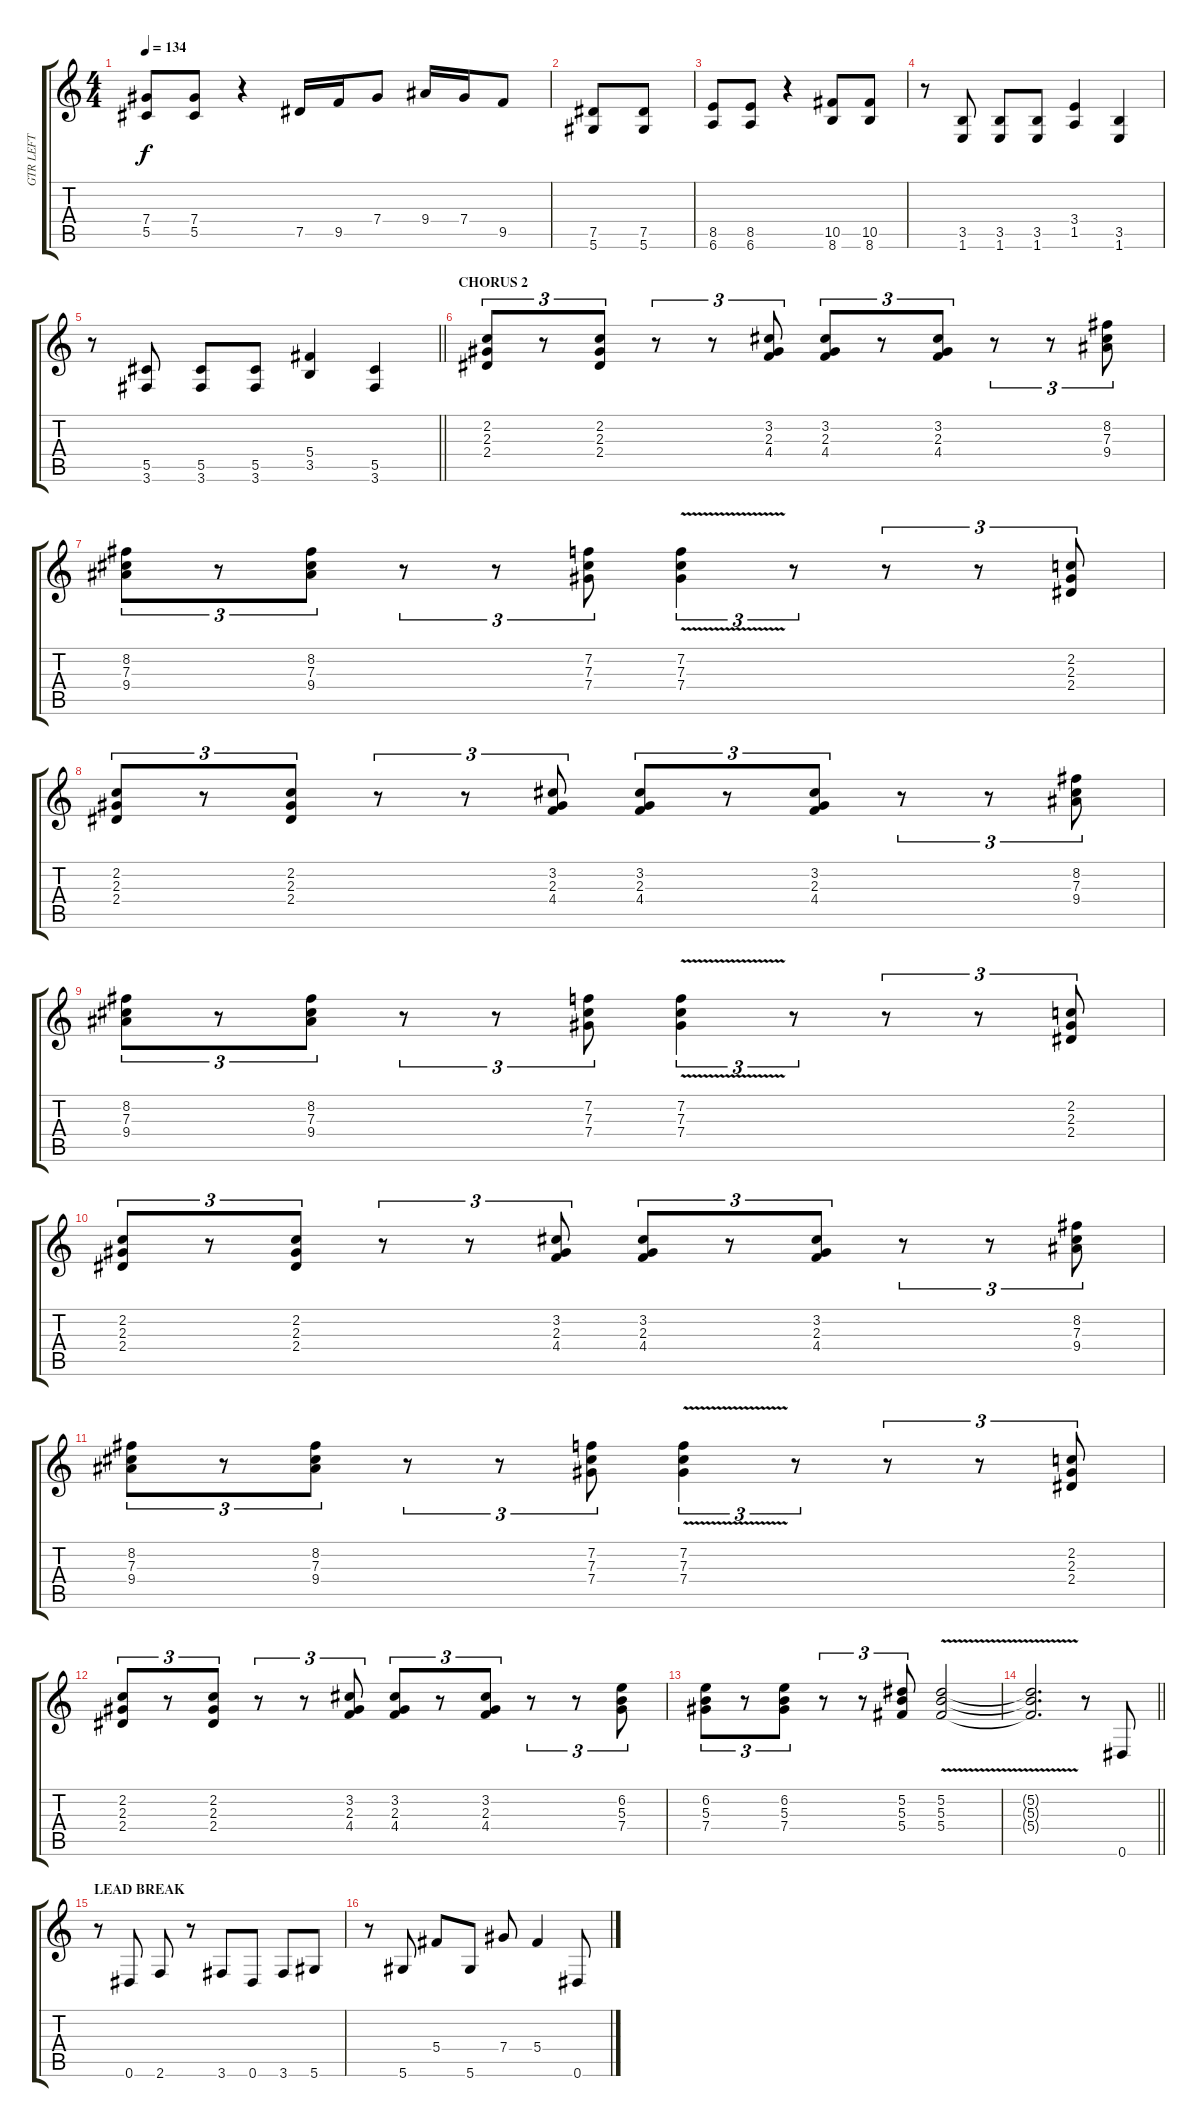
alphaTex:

\track ("GTR LEFT" "GTR LEFT") {instrument overdrivenguitar}
\staff {score tabs}
\tuning (Eb4 Bb3 Gb3 Db3 Ab2 Eb2) {hide}
\ts (4 4)
\tempo 134
\clef g2
\ks c
(7.4 5.5).8{dy f} (7.4 5.5).8 r.4 7.5.16 9.5.16 7.4.8 9.4.16 7.4.16 9.5.8 |
(7.5 5.6).8 (7.5 5.6).8 |
(8.5 6.6).8 (8.5 6.6).8 r.4 (10.5 8.6).8 (10.5 8.6).8 |
r.8 (3.5 1.6).8 (3.5 1.6).8 (3.5 1.6).8 (3.4 1.5).4 (3.5 1.6).4 |
\barLineRight lightlight
r.8 (5.5 3.6).8 (5.5 3.6).8 (5.5 3.6).8 (5.4 3.5).4 (5.5 3.6).4 |
\section ("" "CHORUS 2")
(2.2 2.3 2.4).8{tu (3 2)} r.8{tu (3 2)} (2.2 2.3 2.4).8{tu (3 2)} r.8{tu (3 2)} r.8{tu (3 2)} (3.2 2.3 4.4).8{tu (3 2)} (3.2 2.3 4.4).8{tu (3 2)} r.8{tu (3 2)} (3.2 2.3 4.4).8{tu (3 2)} r.8{tu (3 2)} r.8{tu (3 2)} (8.2 7.3 9.4).8{tu (3 2)} |
(8.2 7.3 9.4).8{tu (3 2)} r.8{tu (3 2)} (8.2 7.3 9.4).8{tu (3 2)} r.8{tu (3 2)} r.8{tu (3 2)} (7.2 7.3 7.4).8{tu (3 2)} (7.2{v} 7.3{v} 7.4{v}).4{tu (3 2)} r.8{tu (3 2)} r.8{tu (3 2)} r.8{tu (3 2)} (2.2 2.3 2.4).8{tu (3 2)} |
(2.2 2.3 2.4).8{tu (3 2)} r.8{tu (3 2)} (2.2 2.3 2.4).8{tu (3 2)} r.8{tu (3 2)} r.8{tu (3 2)} (3.2 2.3 4.4).8{tu (3 2)} (3.2 2.3 4.4).8{tu (3 2)} r.8{tu (3 2)} (3.2 2.3 4.4).8{tu (3 2)} r.8{tu (3 2)} r.8{tu (3 2)} (8.2 7.3 9.4).8{tu (3 2)} |
(8.2 7.3 9.4).8{tu (3 2)} r.8{tu (3 2)} (8.2 7.3 9.4).8{tu (3 2)} r.8{tu (3 2)} r.8{tu (3 2)} (7.2 7.3 7.4).8{tu (3 2)} (7.2{v} 7.3{v} 7.4{v}).4{tu (3 2)} r.8{tu (3 2)} r.8{tu (3 2)} r.8{tu (3 2)} (2.2 2.3 2.4).8{tu (3 2)} |
(2.2 2.3 2.4).8{tu (3 2)} r.8{tu (3 2)} (2.2 2.3 2.4).8{tu (3 2)} r.8{tu (3 2)} r.8{tu (3 2)} (3.2 2.3 4.4).8{tu (3 2)} (3.2 2.3 4.4).8{tu (3 2)} r.8{tu (3 2)} (3.2 2.3 4.4).8{tu (3 2)} r.8{tu (3 2)} r.8{tu (3 2)} (8.2 7.3 9.4).8{tu (3 2)} |
(8.2 7.3 9.4).8{tu (3 2)} r.8{tu (3 2)} (8.2 7.3 9.4).8{tu (3 2)} r.8{tu (3 2)} r.8{tu (3 2)} (7.2 7.3 7.4).8{tu (3 2)} (7.2{v} 7.3{v} 7.4{v}).4{tu (3 2)} r.8{tu (3 2)} r.8{tu (3 2)} r.8{tu (3 2)} (2.2 2.3 2.4).8{tu (3 2)} |
(2.2 2.3 2.4).8{tu (3 2)} r.8{tu (3 2)} (2.2 2.3 2.4).8{tu (3 2)} r.8{tu (3 2)} r.8{tu (3 2)} (3.2 2.3 4.4).8{tu (3 2)} (3.2 2.3 4.4).8{tu (3 2)} r.8{tu (3 2)} (3.2 2.3 4.4).8{tu (3 2)} r.8{tu (3 2)} r.8{tu (3 2)} (6.2 5.3 7.4).8{tu (3 2)} |
(6.2 5.3 7.4).8{tu (3 2)} r.8{tu (3 2)} (6.2 5.3 7.4).8{tu (3 2)} r.8{tu (3 2)} r.8{tu (3 2)} (5.2 5.3 5.4).8{tu (3 2)} (5.2{v} 5.3{v} 5.4{v}).2 |
\barLineRight lightlight
(5.2{t} 5.3{t} 5.4{t}).2{d} r.8 0.6.8 |
\section ("" "LEAD BREAK")
r.8 0.6.8 2.6.8 r.8 3.6.8 0.6.8 3.6.8 5.6.8 |
r.8 5.6.8 5.4.8 5.6.8 7.4.8 5.4.4 0.6.8
